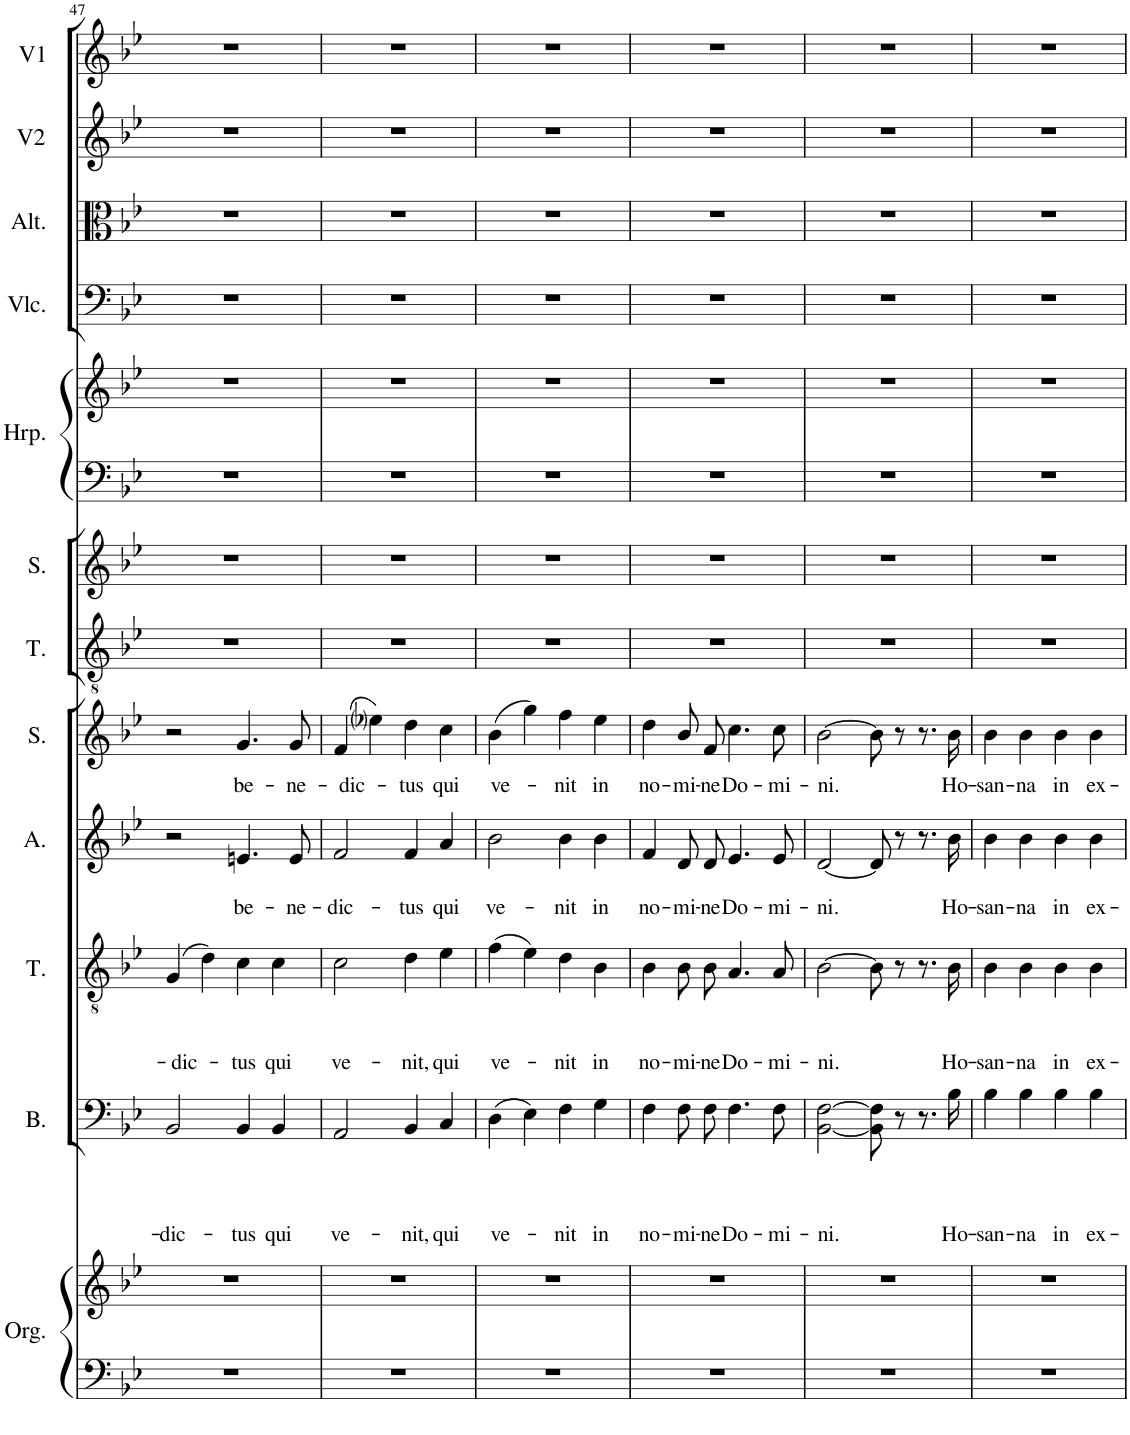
**kern	**kern	**kern	**text	**text	**text	**text	**kern	**text	**text	**text	**kern	**text	**text	**kern	**text	**kern	**kern	**kern	**kern	**kern	**kern	**kern	**kern
*part12	*part12	*part11	*part11	*part11	*part11	*part11	*part10	*part10	*part10	*part10	*part9	*part9	*part9	*part8	*part8	*part7	*part6	*part5	*part5	*part4	*part3	*part2	*part1
*staff14	*staff13	*staff12	*staff12	*staff12	*staff12	*staff12	*staff11	*staff11	*staff11	*staff11	*staff10	*staff10	*staff10	*staff9	*staff9	*staff8	*staff7	*staff6	*staff5	*staff4	*staff3	*staff2	*staff1
*I"Orgue	*	*I"Bass	*	*	*	*	*I"Ténor	*	*	*	*I"Alto	*	*	*I"Soprano	*	*I"Ténor Solo	*I"Soprano Solo	*I"Harpe	*	*I"Violoncelle	*I"Alto	*I"Violon 2	*I"Violon 1
*I'Org.	*	*I'B.	*	*	*	*	*I'T.	*	*	*	*I'A.	*	*	*I'S.	*	*I'T.	*I'S.	*I'Hrp.	*	*I'Vlc.	*I'Alt.	*I'V2	*I'V1
!!LO:PB:g=z
*clefF4	*clefG2	*clefF4	*	*	*	*	*clefGv2	*	*	*	*clefG2	*	*	*clefG2	*	*clefGv2	*clefG2	*clefF4	*clefG2	*clefF4	*clefC3	*clefG2	*clefG2
*k[b-e-]	*k[b-e-]	*k[b-e-]	*	*	*	*	*k[b-e-]	*	*	*	*k[b-e-]	*	*	*k[b-e-]	*	*k[b-e-]	*k[b-e-]	*k[b-e-]	*k[b-e-]	*k[b-e-]	*k[b-e-]	*k[b-e-]	*k[b-e-]
*M4/4	*M4/4	*M4/4	*	*	*	*	*M4/4	*	*	*	*M4/4	*	*	*M4/4	*	*M4/4	*M4/4	*M4/4	*M4/4	*M4/4	*M4/4	*M4/4	*M4/4
=47	=47	=47	=47	=47	=47	=47	=47	=47	=47	=47	=47	=47	=47	=47	=47	=47	=47	=47	=47	=47	=47	=47	=47
!	!	!	!	!	!	!LO:LY:b	!	!	!	!LO:LY:b	!	!	!	!	!	!	!	!	!	!	!	!	!
1r	1r	2BB-/	.	.	.	-dic-	(4G/	.	.	-dic-	2r	.	.	2r	.	1r	1r	1r	1r	1r	1r	1r	1r
.	.	.	.	.	.	.	4d\)	.	.	.	.	.	.	.	.	.	.	.	.	.	.	.	.
!	!	!	!	!	!	!LO:LY:b	!	!	!	!LO:LY:b	!	!	!LO:LY:b	!	!LO:LY:b	!	!	!	!	!	!	!	!
.	.	4BB-/	.	.	.	-tus	4c\	.	.	-tus	4.en/	.	be-	4.g/	be-	.	.	.	.	.	.	.	.
!	!	!	!	!	!	!LO:LY:b	!	!	!	!LO:LY:b	!	!	!	!	!	!	!	!	!	!	!	!	!
.	.	4BB-/	.	.	.	qui	4c\	.	.	qui	.	.	.	.	.	.	.	.	.	.	.	.	.
!	!	!	!	!	!	!	!	!	!	!	!	!	!LO:LY:b	!	!LO:LY:b	!	!	!	!	!	!	!	!
.	.	.	.	.	.	.	.	.	.	.	8e/	.	-ne-	8g/	-ne-	.	.	.	.	.	.	.	.
=48	=48	=48	=48	=48	=48	=48	=48	=48	=48	=48	=48	=48	=48	=48	=48	=48	=48	=48	=48	=48	=48	=48	=48
!	!	!	!	!	!	!LO:LY:b	!	!	!	!LO:LY:b	!	!	!LO:LY:b	!	!LO:LY:b	!	!	!	!	!	!	!	!
1r	1r	2AA/	.	.	.	ve-	2c\	.	.	ve-	2f/	.	-dic-	(4f/	-dic-	1r	1r	1r	1r	1r	1r	1r	1r
.	.	.	.	.	.	.	.	.	.	.	.	.	.	4ee-i\)	.	.	.	.	.	.	.	.	.
!	!	!	!	!	!	!LO:LY:b	!	!	!	!LO:LY:b	!	!	!LO:LY:b	!	!LO:LY:b	!	!	!	!	!	!	!	!
.	.	4BB-/	.	.	.	-nit,	4d\	.	.	-nit,	4f/	.	-tus	4dd\	-tus	.	.	.	.	.	.	.	.
!	!	!	!	!	!	!LO:LY:b	!	!	!	!LO:LY:b	!	!	!LO:LY:b	!	!LO:LY:b	!	!	!	!	!	!	!	!
.	.	4C/	.	.	.	qui	4e-\	.	.	qui	4a/	.	qui	4cc\	qui	.	.	.	.	.	.	.	.
=49	=49	=49	=49	=49	=49	=49	=49	=49	=49	=49	=49	=49	=49	=49	=49	=49	=49	=49	=49	=49	=49	=49	=49
!	!	!	!	!	!	!LO:LY:b	!	!	!	!LO:LY:b	!	!	!LO:LY:b	!	!LO:LY:b	!	!	!	!	!	!	!	!
1r	1r	(4D\	.	.	.	ve-	(4f\	.	.	ve-	2b-\	.	ve-	(4b-\	ve-	1r	1r	1r	1r	1r	1r	1r	1r
.	.	4E-\)	.	.	.	.	4e-\)	.	.	.	.	.	.	4gg\)	.	.	.	.	.	.	.	.	.
!	!	!	!	!	!	!LO:LY:b	!	!	!	!LO:LY:b	!	!	!LO:LY:b	!	!LO:LY:b	!	!	!	!	!	!	!	!
.	.	4F\	.	.	.	-nit	4d\	.	.	-nit	4b-\	.	-nit	4ff\	-nit	.	.	.	.	.	.	.	.
!	!	!	!	!	!	!LO:LY:b	!	!	!	!LO:LY:b	!	!	!LO:LY:b	!	!LO:LY:b	!	!	!	!	!	!	!	!
.	.	4G\	.	.	.	in	4B-\	.	.	in	4b-\	.	in	4ee-\	in	.	.	.	.	.	.	.	.
=50	=50	=50	=50	=50	=50	=50	=50	=50	=50	=50	=50	=50	=50	=50	=50	=50	=50	=50	=50	=50	=50	=50	=50
!	!	!	!	!	!	!LO:LY:b	!	!	!	!LO:LY:b	!	!	!LO:LY:b	!	!LO:LY:b	!	!	!	!	!	!	!	!
1r	1r	4F\	.	.	.	no-	4B-\	.	.	no-	4f/	.	no-	4dd\	no-	1r	1r	1r	1r	1r	1r	1r	1r
!	!	!	!	!	!	!LO:LY:b	!	!	!	!LO:LY:b	!	!	!LO:LY:b	!	!LO:LY:b	!	!	!	!	!	!	!	!
.	.	8F\L	.	.	.	-mi-	8B-\L	.	.	-mi-	8d/L	.	-mi-	8b-/L	-mi-	.	.	.	.	.	.	.	.
!	!	!	!	!	!	!LO:LY:b	!	!	!	!LO:LY:b	!	!	!LO:LY:b	!	!LO:LY:b	!	!	!	!	!	!	!	!
.	.	8F\J	.	.	.	-ne	8B-\J	.	.	-ne	8d/J	.	-ne	8f/J	-ne	.	.	.	.	.	.	.	.
!	!	!	!	!	!	!LO:LY:b	!	!	!	!LO:LY:b	!	!	!LO:LY:b	!	!LO:LY:b	!	!	!	!	!	!	!	!
.	.	4.F\	.	.	.	Do-	4.A/	.	.	Do-	4.e-/	.	Do-	4.cc\	Do-	.	.	.	.	.	.	.	.
!	!	!	!	!	!	!LO:LY:b	!	!	!	!LO:LY:b	!	!	!LO:LY:b	!	!LO:LY:b	!	!	!	!	!	!	!	!
.	.	8F\	.	.	.	-mi-	8A/	.	.	-mi-	8e-/	.	-mi-	8cc\	-mi-	.	.	.	.	.	.	.	.
=51	=51	=51	=51	=51	=51	=51	=51	=51	=51	=51	=51	=51	=51	=51	=51	=51	=51	=51	=51	=51	=51	=51	=51
!	!	!	!	!	!	!LO:LY:b	!	!	!	!LO:LY:b	!	!	!LO:LY:b	!	!LO:LY:b	!	!	!	!	!	!	!	!
1r	1r	[2BB-\ [2F\	.	.	.	-ni.	[2B-\	.	.	-ni.	[2d/	.	-ni.	[2b-\	-ni.	1r	1r	1r	1r	1r	1r	1r	1r
.	.	8BB-\] 8F\]	.	.	.	.	8B-\]	.	.	.	8d/]	.	.	8b-\]	.	.	.	.	.	.	.	.	.
.	.	8r	.	.	.	.	8r	.	.	.	8r	.	.	8r	.	.	.	.	.	.	.	.	.
.	.	8.r	.	.	.	.	8.r	.	.	.	8.r	.	.	8.r	.	.	.	.	.	.	.	.	.
!	!	!	!	!	!	!LO:LY:b	!	!	!	!LO:LY:b	!	!	!LO:LY:b	!	!LO:LY:b	!	!	!	!	!	!	!	!
.	.	16B-\	.	.	.	Ho-	16B-\	.	.	Ho-	16b-\	.	Ho-	16b-\	Ho-	.	.	.	.	.	.	.	.
=52	=52	=52	=52	=52	=52	=52	=52	=52	=52	=52	=52	=52	=52	=52	=52	=52	=52	=52	=52	=52	=52	=52	=52
!	!	!	!	!	!	!LO:LY:b	!	!	!	!LO:LY:b	!	!	!LO:LY:b	!	!LO:LY:b	!	!	!	!	!	!	!	!
1r	1r	4B-\	.	.	.	-san-	4B-\	.	.	-san-	4b-\	.	-san-	4b-\	-san-	1r	1r	1r	1r	1r	1r	1r	1r
!	!	!	!	!	!	!LO:LY:b	!	!	!	!LO:LY:b	!	!	!LO:LY:b	!	!LO:LY:b	!	!	!	!	!	!	!	!
.	.	4B-\	.	.	.	-na	4B-\	.	.	-na	4b-\	.	-na	4b-\	-na	.	.	.	.	.	.	.	.
!	!	!	!	!	!	!LO:LY:b	!	!	!	!LO:LY:b	!	!	!LO:LY:b	!	!LO:LY:b	!	!	!	!	!	!	!	!
.	.	4B-\	.	.	.	in	4B-\	.	.	in	4b-\	.	in	4b-\	in	.	.	.	.	.	.	.	.
!	!	!	!	!	!	!LO:LY:b	!	!	!	!LO:LY:b	!	!	!LO:LY:b	!	!LO:LY:b	!	!	!	!	!	!	!	!
.	.	4B-\	.	.	.	ex-	4B-\	.	.	ex-	4b-\	.	ex-	4b-\	ex-	.	.	.	.	.	.	.	.
=	=	=	=	=	=	=	=	=	=	=	=	=	=	=	=	=	=	=	=	=	=	=	=
*-	*-	*-	*-	*-	*-	*-	*-	*-	*-	*-	*-	*-	*-	*-	*-	*-	*-	*-	*-	*-	*-	*-	*-
